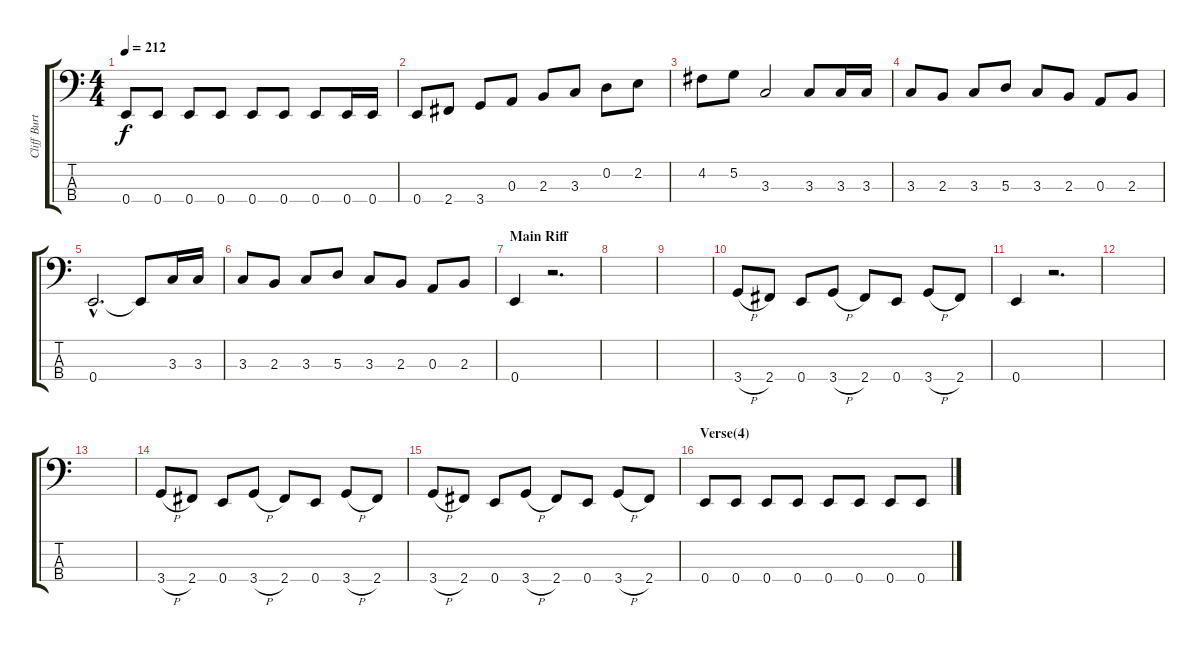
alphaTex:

\track ("Cliff Burton (Bass)" "Cliff Burt") {instrument electricbassfinger}
\staff {score tabs}
\tuning (G2 D2 A1 E1) {hide}
\ts (4 4)
\tempo 212
\clef f4
\ks c
0.4.8{dy f} 0.4.8 0.4.8 0.4.8 0.4.8 0.4.8 0.4.8 0.4.16 0.4.16 |
0.4.8 2.4.8 3.4.8 0.3.8 2.3.8 3.3.8 0.2.8 2.2.8 |
4.2.8 5.2.8 3.3.2 3.3.8 3.3.16 3.3.16 |
3.3.8 2.3.8 3.3.8 5.3.8 3.3.8 2.3.8 0.3.8 2.3.8 |
0.4{hac}.2{d} 0.4{t}.8 3.3.16 3.3.16 |
3.3.8 2.3.8 3.3.8 5.3.8 3.3.8 2.3.8 0.3.8 2.3.8 |
\section ("" "Main Riff")
0.4.4 r.2{d} |
|
|
3.4{h}.8 2.4.8 0.4.8 3.4{h}.8 2.4.8 0.4.8 3.4{h}.8 2.4.8 |
0.4.4 r.2{d} |
|
|
3.4{h}.8 2.4.8 0.4.8 3.4{h}.8 2.4.8 0.4.8 3.4{h}.8 2.4.8 |
3.4{h}.8 2.4.8 0.4.8 3.4{h}.8 2.4.8 0.4.8 3.4{h}.8 2.4.8 |
\section ("" "Verse(4)")
0.4.8 0.4.8 0.4.8 0.4.8 0.4.8 0.4.8 0.4.8 0.4.8
